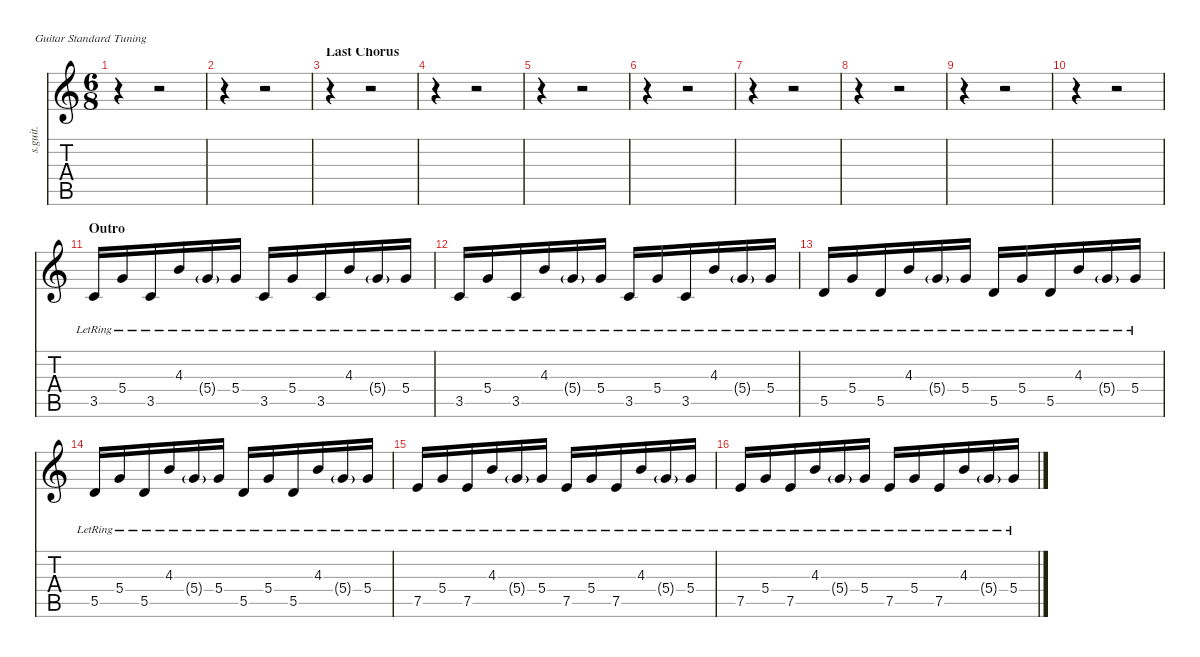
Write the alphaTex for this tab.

\defaultSystemsLayout 4
\hideDynamics
\bracketExtendMode nobrackets
\track ("Jared (Guitar 2) - Clean" "s.guit.") {instrument electricguitarclean}
\staff {score tabs}
\tuning (E4 B3 G3 D3 A2 E2)
\ts (6 8)
\tempo (94 hide)
\clef g2
\ks c
r.4{dy f} r.2 |
r.4 r.2 |
\section ("" "Last Chorus")
r.4 r.2 |
r.4 r.2 |
r.4 r.2 |
r.4 r.2 |
r.4 r.2 |
r.4 r.2 |
r.4 r.2 |
r.4 r.2 |
\section ("" "Outro")
3.5{lr}.16{lyrics (0 "") lyrics (1 "") lyrics (2 "") lyrics (3 "") lyrics (4 "") dy mf} 5.4{lr}.16{lyrics (0 "") lyrics (1 "") lyrics (2 "") lyrics (3 "") lyrics (4 "")} 3.5{lr}.16{lyrics (0 "") lyrics (1 "") lyrics (2 "") lyrics (3 "") lyrics (4 "")} 4.3{lr}.16{lyrics (0 "") lyrics (1 "") lyrics (2 "") lyrics (3 "") lyrics (4 "")} 5.4{g lr}.16{lyrics (0 "") lyrics (1 "") lyrics (2 "") lyrics (3 "") lyrics (4 "") dy p} 5.4{lr}.16{lyrics (0 "") lyrics (1 "") lyrics (2 "") lyrics (3 "") lyrics (4 "") dy f} 3.5{lr}.16{lyrics (0 "") lyrics (1 "") lyrics (2 "") lyrics (3 "") lyrics (4 "") dy mf} 5.4{lr}.16{lyrics (0 "") lyrics (1 "") lyrics (2 "") lyrics (3 "") lyrics (4 "")} 3.5{lr}.16{lyrics (0 "") lyrics (1 "") lyrics (2 "") lyrics (3 "") lyrics (4 "")} 4.3{lr}.16{lyrics (0 "") lyrics (1 "") lyrics (2 "") lyrics (3 "") lyrics (4 "")} 5.4{g lr}.16{lyrics (0 "") lyrics (1 "") lyrics (2 "") lyrics (3 "") lyrics (4 "") dy p} 5.4{lr}.16{lyrics (0 "") lyrics (1 "") lyrics (2 "") lyrics (3 "") lyrics (4 "") dy f} |
3.5{lr}.16{lyrics (0 "") lyrics (1 "") lyrics (2 "") lyrics (3 "") lyrics (4 "") dy mf} 5.4{lr}.16{lyrics (0 "") lyrics (1 "") lyrics (2 "") lyrics (3 "") lyrics (4 "")} 3.5{lr}.16{lyrics (0 "") lyrics (1 "") lyrics (2 "") lyrics (3 "") lyrics (4 "")} 4.3{lr}.16{lyrics (0 "") lyrics (1 "") lyrics (2 "") lyrics (3 "") lyrics (4 "")} 5.4{g lr}.16{lyrics (0 "") lyrics (1 "") lyrics (2 "") lyrics (3 "") lyrics (4 "") dy p} 5.4{lr}.16{lyrics (0 "") lyrics (1 "") lyrics (2 "") lyrics (3 "") lyrics (4 "") dy f} 3.5{lr}.16{lyrics (0 "") lyrics (1 "") lyrics (2 "") lyrics (3 "") lyrics (4 "") dy mf} 5.4{lr}.16{lyrics (0 "") lyrics (1 "") lyrics (2 "") lyrics (3 "") lyrics (4 "")} 3.5{lr}.16{lyrics (0 "") lyrics (1 "") lyrics (2 "") lyrics (3 "") lyrics (4 "")} 4.3{lr}.16{lyrics (0 "") lyrics (1 "") lyrics (2 "") lyrics (3 "") lyrics (4 "")} 5.4{g lr}.16{lyrics (0 "") lyrics (1 "") lyrics (2 "") lyrics (3 "") lyrics (4 "") dy p} 5.4{lr}.16{lyrics (0 "") lyrics (1 "") lyrics (2 "") lyrics (3 "") lyrics (4 "") dy f} |
5.5{lr}.16{lyrics (0 "") lyrics (1 "") lyrics (2 "") lyrics (3 "") lyrics (4 "") dy mf} 5.4{lr}.16{lyrics (0 "") lyrics (1 "") lyrics (2 "") lyrics (3 "") lyrics (4 "")} 5.5{lr}.16{lyrics (0 "") lyrics (1 "") lyrics (2 "") lyrics (3 "") lyrics (4 "")} 4.3{lr}.16{lyrics (0 "") lyrics (1 "") lyrics (2 "") lyrics (3 "") lyrics (4 "")} 5.4{g lr}.16{lyrics (0 "") lyrics (1 "") lyrics (2 "") lyrics (3 "") lyrics (4 "") dy p} 5.4{lr}.16{lyrics (0 "") lyrics (1 "") lyrics (2 "") lyrics (3 "") lyrics (4 "") dy f} 5.5{lr}.16{lyrics (0 "") lyrics (1 "") lyrics (2 "") lyrics (3 "") lyrics (4 "") dy mf} 5.4{lr}.16{lyrics (0 "") lyrics (1 "") lyrics (2 "") lyrics (3 "") lyrics (4 "")} 5.5{lr}.16{lyrics (0 "") lyrics (1 "") lyrics (2 "") lyrics (3 "") lyrics (4 "")} 4.3{lr}.16{lyrics (0 "") lyrics (1 "") lyrics (2 "") lyrics (3 "") lyrics (4 "")} 5.4{g lr}.16{lyrics (0 "") lyrics (1 "") lyrics (2 "") lyrics (3 "") lyrics (4 "") dy p} 5.4{lr}.16{lyrics (0 "") lyrics (1 "") lyrics (2 "") lyrics (3 "") lyrics (4 "") dy f} |
5.5{lr}.16{lyrics (0 "") lyrics (1 "") lyrics (2 "") lyrics (3 "") lyrics (4 "") dy mf} 5.4{lr}.16{lyrics (0 "") lyrics (1 "") lyrics (2 "") lyrics (3 "") lyrics (4 "")} 5.5{lr}.16{lyrics (0 "") lyrics (1 "") lyrics (2 "") lyrics (3 "") lyrics (4 "")} 4.3{lr}.16{lyrics (0 "") lyrics (1 "") lyrics (2 "") lyrics (3 "") lyrics (4 "")} 5.4{g lr}.16{lyrics (0 "") lyrics (1 "") lyrics (2 "") lyrics (3 "") lyrics (4 "") dy p} 5.4{lr}.16{lyrics (0 "") lyrics (1 "") lyrics (2 "") lyrics (3 "") lyrics (4 "") dy f} 5.5{lr}.16{lyrics (0 "") lyrics (1 "") lyrics (2 "") lyrics (3 "") lyrics (4 "") dy mf} 5.4{lr}.16{lyrics (0 "") lyrics (1 "") lyrics (2 "") lyrics (3 "") lyrics (4 "")} 5.5{lr}.16{lyrics (0 "") lyrics (1 "") lyrics (2 "") lyrics (3 "") lyrics (4 "")} 4.3{lr}.16{lyrics (0 "") lyrics (1 "") lyrics (2 "") lyrics (3 "") lyrics (4 "")} 5.4{g lr}.16{lyrics (0 "") lyrics (1 "") lyrics (2 "") lyrics (3 "") lyrics (4 "") dy p} 5.4{lr}.16{lyrics (0 "") lyrics (1 "") lyrics (2 "") lyrics (3 "") lyrics (4 "") dy f} |
7.5{lr}.16{lyrics (0 "") lyrics (1 "") lyrics (2 "") lyrics (3 "") lyrics (4 "") dy mf} 5.4{lr}.16{lyrics (0 "") lyrics (1 "") lyrics (2 "") lyrics (3 "") lyrics (4 "")} 7.5{lr}.16{lyrics (0 "") lyrics (1 "") lyrics (2 "") lyrics (3 "") lyrics (4 "")} 4.3{lr}.16{lyrics (0 "") lyrics (1 "") lyrics (2 "") lyrics (3 "") lyrics (4 "")} 5.4{g lr}.16{lyrics (0 "") lyrics (1 "") lyrics (2 "") lyrics (3 "") lyrics (4 "") dy p} 5.4{lr}.16{lyrics (0 "") lyrics (1 "") lyrics (2 "") lyrics (3 "") lyrics (4 "") dy f} 7.5{lr}.16{lyrics (0 "") lyrics (1 "") lyrics (2 "") lyrics (3 "") lyrics (4 "") dy mf} 5.4{lr}.16{lyrics (0 "") lyrics (1 "") lyrics (2 "") lyrics (3 "") lyrics (4 "")} 7.5{lr}.16{lyrics (0 "") lyrics (1 "") lyrics (2 "") lyrics (3 "") lyrics (4 "")} 4.3{lr}.16{lyrics (0 "") lyrics (1 "") lyrics (2 "") lyrics (3 "") lyrics (4 "")} 5.4{g lr}.16{lyrics (0 "") lyrics (1 "") lyrics (2 "") lyrics (3 "") lyrics (4 "") dy p} 5.4{lr}.16{lyrics (0 "") lyrics (1 "") lyrics (2 "") lyrics (3 "") lyrics (4 "") dy f} |
7.5{lr}.16{lyrics (0 "") lyrics (1 "") lyrics (2 "") lyrics (3 "") lyrics (4 "") dy mf} 5.4{lr}.16{lyrics (0 "") lyrics (1 "") lyrics (2 "") lyrics (3 "") lyrics (4 "")} 7.5{lr}.16{lyrics (0 "") lyrics (1 "") lyrics (2 "") lyrics (3 "") lyrics (4 "")} 4.3{lr}.16{lyrics (0 "") lyrics (1 "") lyrics (2 "") lyrics (3 "") lyrics (4 "")} 5.4{g lr}.16{lyrics (0 "") lyrics (1 "") lyrics (2 "") lyrics (3 "") lyrics (4 "") dy p} 5.4{lr}.16{lyrics (0 "") lyrics (1 "") lyrics (2 "") lyrics (3 "") lyrics (4 "") dy f} 7.5{lr}.16{lyrics (0 "") lyrics (1 "") lyrics (2 "") lyrics (3 "") lyrics (4 "") dy mf} 5.4{lr}.16{lyrics (0 "") lyrics (1 "") lyrics (2 "") lyrics (3 "") lyrics (4 "")} 7.5{lr}.16{lyrics (0 "") lyrics (1 "") lyrics (2 "") lyrics (3 "") lyrics (4 "")} 4.3{lr}.16{lyrics (0 "") lyrics (1 "") lyrics (2 "") lyrics (3 "") lyrics (4 "")} 5.4{g lr}.16{lyrics (0 "") lyrics (1 "") lyrics (2 "") lyrics (3 "") lyrics (4 "") dy p} 5.4{lr}.16{lyrics (0 "") lyrics (1 "") lyrics (2 "") lyrics (3 "") lyrics (4 "") dy f}
